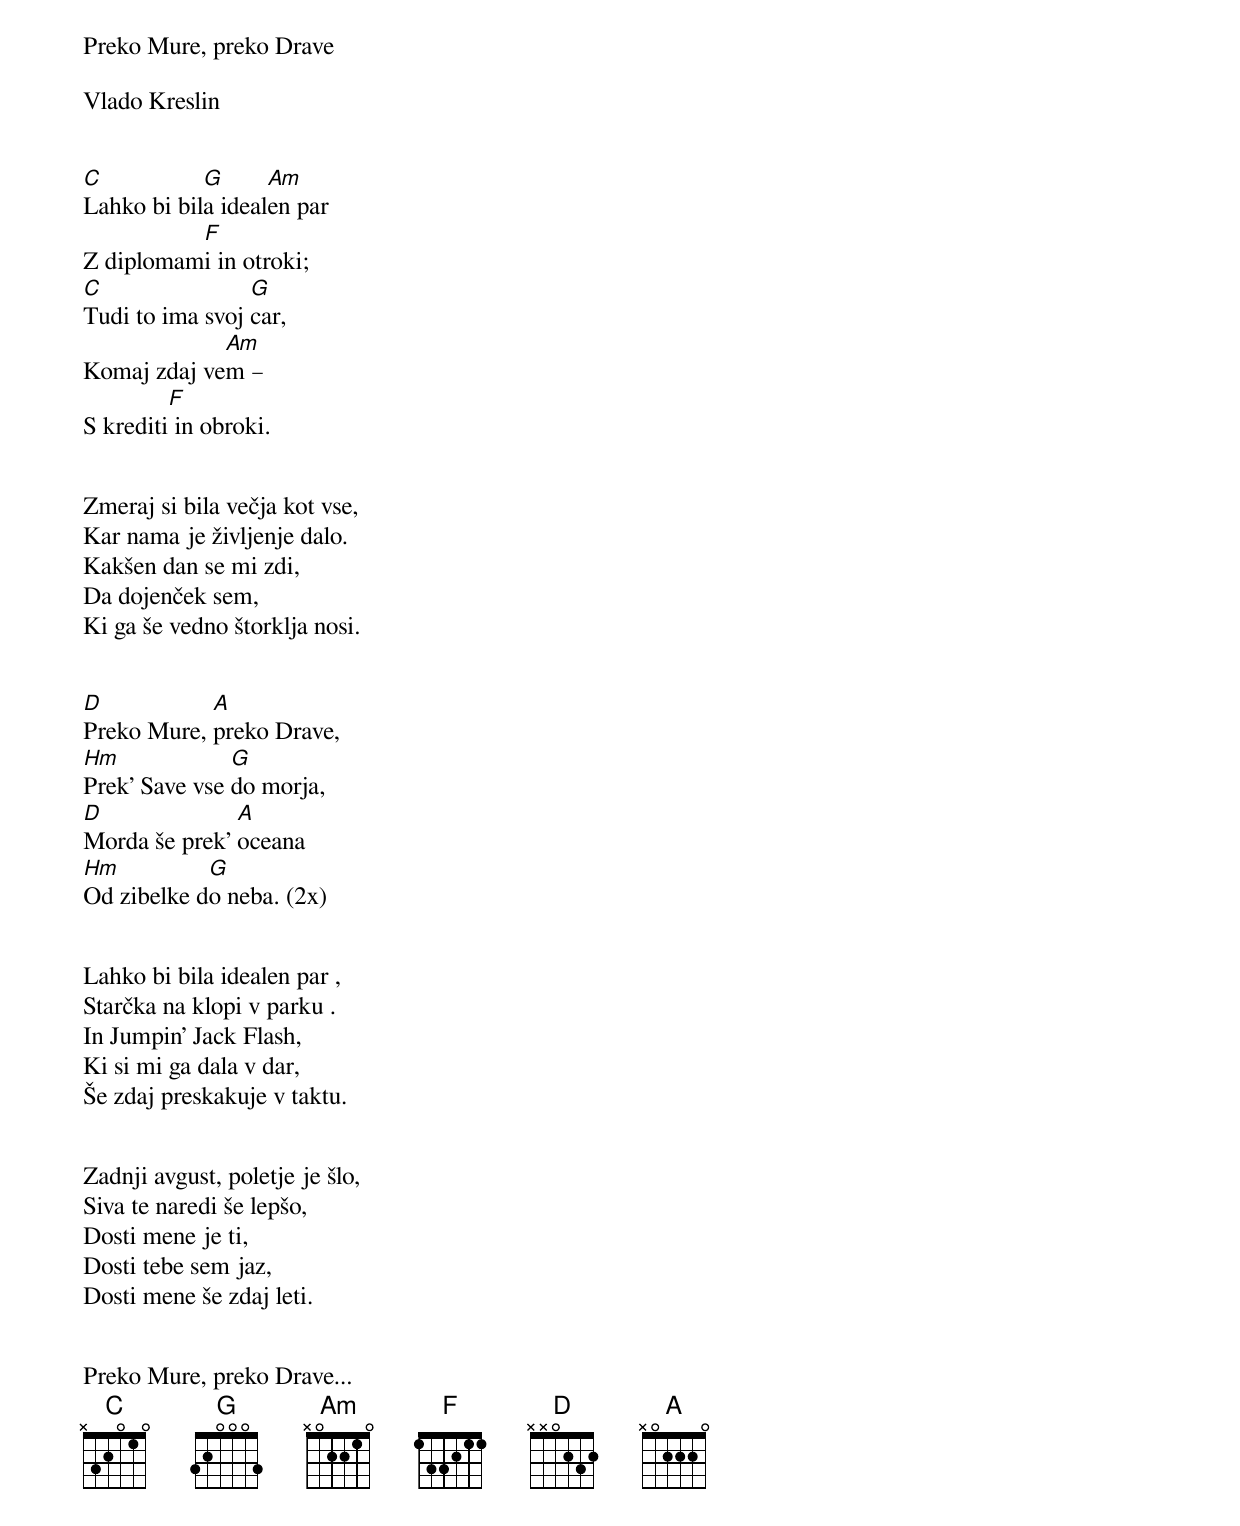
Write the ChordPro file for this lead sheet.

Preko Mure, preko Drave

Vlado Kreslin


[C]Lahko bi bil[G]a ideal[Am]en par
Z diplomam[F]i in otroki;
[C]Tudi to ima svoj [G]car,
Komaj zdaj ve[Am]m –
S krediti[F] in obroki.


Zmeraj si bila večja kot vse,
Kar nama je življenje dalo.
Kakšen dan se mi zdi,
Da dojenček sem,
Ki ga še vedno štorklja nosi.


[D]Preko Mure, [A]preko Drave,
[Hm]Prek' Save vse [G]do morja,
[D]Morda še prek' [A]oceana
[Hm]Od zibelke d[G]o neba. (2x)


Lahko bi bila idealen par ,
Starčka na klopi v parku .
In Jumpin' Jack Flash,
Ki si mi ga dala v dar,
Še zdaj preskakuje v taktu.


Zadnji avgust, poletje je šlo,
Siva te naredi še lepšo,
Dosti mene je ti,
Dosti tebe sem jaz,
Dosti mene še zdaj leti.


Preko Mure, preko Drave...
